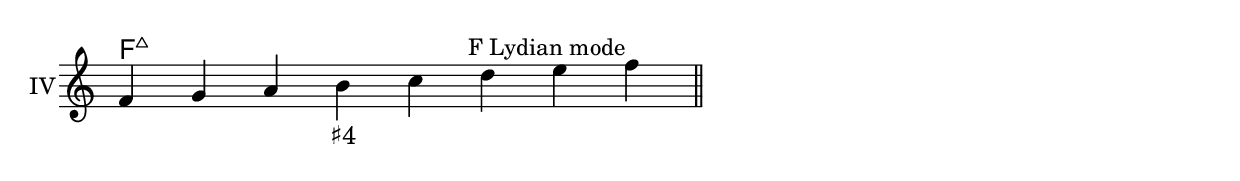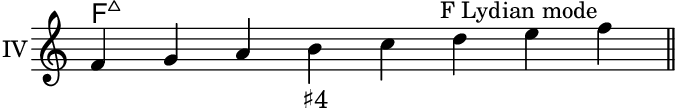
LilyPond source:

\version "2.24.4"
\language "english"
#(ly:set-option 'crop #t)
\include "include/alt.ly"
\include "include/thirds.ly"
\score {
  \midi {
    \tempo 4=140
  }
  \layout {
    \context {
      \Score
      \omit BarNumber
      \override SpacingSpanner.spacing-increment = 4
    }
    indent = 0\mm
  }
  {
    \new PianoStaff \with { instrumentName = "IV" } <<
    \chords {
      \set chordChanges = ##t % only show chords when they change
      \set noChordSymbol = ""
      \set minorChordModifier = \markup { "-" }
      \skip \ppp % spacer to set voice volume
      f\breve:maj7 % TODO: want "FΔ ♯4"
    }
    \new Staff {
      \key c \major
      \override Timing.TimeSignature.stencil = ##f
      \time 8/4
      \clef treble
      {
        \skip \fff % spacer to set voice volume
        f'4
        g'
        a'
        b'
        c''
        d''
        e''
        f''^\markup\right-align{"F Lydian mode"}
        \bar "||"
      }
      \addlyrics {
        "" "" "" "♯4" "" "" "" ""
      }
    }
    >>
  }
}
